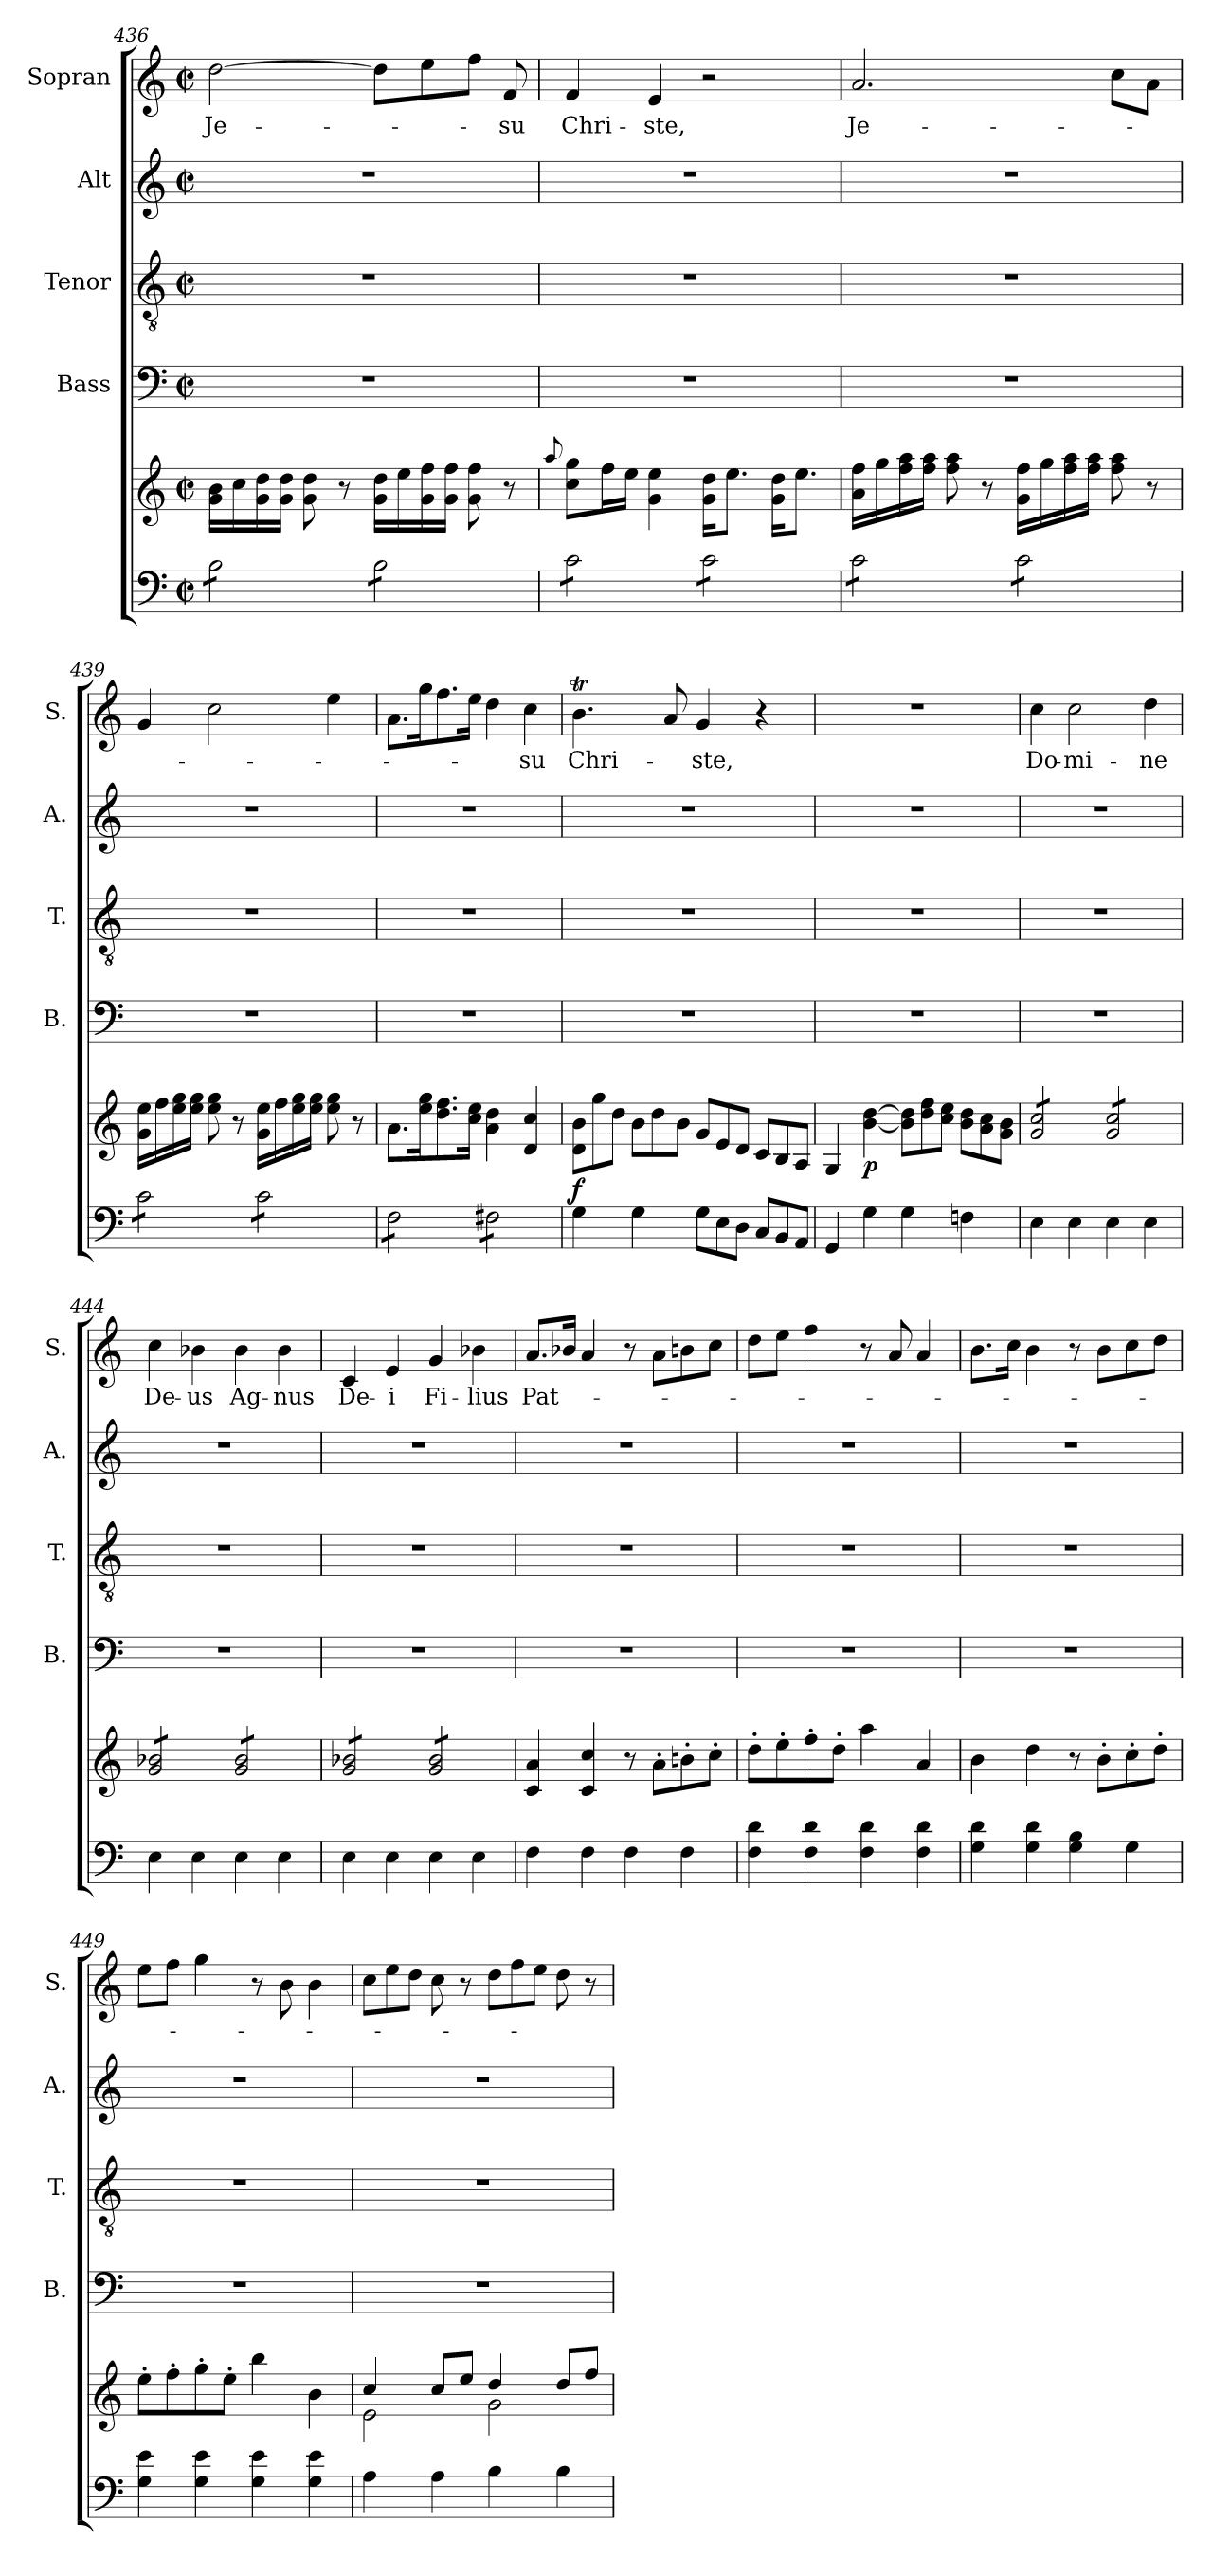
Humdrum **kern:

**kern	**kern	**dynam	**kern	**kern	**kern	**kern	**text
*part5	*part5	*part5	*part4	*part3	*part2	*part1	*part1
*staff6	*staff5	*staff5/6	*staff4	*staff3	*staff2	*staff1	*staff1
*	*	*	*I"Bass	*I"Tenor	*I"Alt	*I"Sopran	*
*	*	*	*I'B.	*I'T.	*I'A.	*I'S.	*
*clefF4	*clefG2	*	*clefF4	*clefGv2	*clefG2	*clefG2	*
*k[]	*k[]	*	*k[]	*k[]	*k[]	*k[]	*
*C:	*C:	*	*C:	*C:	*C:	*C:	*
*M2/2	*M2/2	*	*M2/2	*M2/2	*M2/2	*M2/2	*
*met(c|)	*met(c|)	*	*met(c|)	*met(c|)	*met(c|)	*met(c|)	*
=436	=436	=436	=436	=436	=436	=436	=436
!	!	!	!	!	!	!	!LO:LY:b
*tremolo	*	*	*	*	*	*	*
8B\L	16g\ 16b\LL	.	1r	1r	1r	[2dd\	Je-
.	16cc\	.	.	.	.	.	.
8B\	16g\ 16dd\	.	.	.	.	.	.
.	16g\ 16dd\JJ	.	.	.	.	.	.
8B\	8g\ 8dd\	.	.	.	.	.	.
8B\J	8r	.	.	.	.	.	.
8B\L	16g\ 16dd\LL	.	.	.	.	8dd\L]	.
.	16ee\	.	.	.	.	.	.
8B\	16g\ 16ff\	.	.	.	.	8ee\	.
.	16g\ 16ff\JJ	.	.	.	.	.	.
8B\	8g\ 8ff\	.	.	.	.	8ff\J	.
!	!	!	!	!	!	!	!LO:LY:b
8B\J	8r	.	.	.	.	8f/	-su
=437	=437	=437	=437	=437	=437	=437	=437
.	8qqaa/	.	.	.	.	.	.
!	!	!	!	!	!	!	!LO:LY:b
8c\L	8cc\ 8gg\L	.	1r	1r	1r	4f/	Chri-
8c\	16ff\L	.	.	.	.	.	.
.	16ee\JJ	.	.	.	.	.	.
!	!	!	!	!	!	!	!LO:LY:b
8c\	4g\ 4ee\	.	.	.	.	4e/	-ste,
8c\J	.	.	.	.	.	.	.
8c\L	16g\ 16dd\KL	.	.	.	.	2r	.
.	8.ee\J	.	.	.	.	.	.
8c\	.	.	.	.	.	.	.
8c\	16g\ 16dd\KL	.	.	.	.	.	.
.	8.ee\J	.	.	.	.	.	.
8c\J	.	.	.	.	.	.	.
=438	=438	=438	=438	=438	=438	=438	=438
!	!	!	!	!	!	!	!LO:LY:b
8c\L	16a\ 16ff\LL	.	1r	1r	1r	2.a/	Je-
.	16gg\	.	.	.	.	.	.
8c\	16ff\ 16aa\	.	.	.	.	.	.
.	16ff\ 16aa\JJ	.	.	.	.	.	.
8c\	8ff\ 8aa\	.	.	.	.	.	.
8c\J	8r	.	.	.	.	.	.
8c\L	16g\ 16ff\LL	.	.	.	.	.	.
.	16gg\	.	.	.	.	.	.
8c\	16ff\ 16aa\	.	.	.	.	.	.
.	16ff\ 16aa\JJ	.	.	.	.	.	.
8c\	8ff\ 8aa\	.	.	.	.	8cc\L	.
8c\J	8r	.	.	.	.	8a\J	.
!!LO:LB:g=z
=439	=439	=439	=439	=439	=439	=439	=439
8c\L	16g\ 16ee\LL	.	1r	1r	1r	4g/	.
.	16ff\	.	.	.	.	.	.
8c\	16ee\ 16gg\	.	.	.	.	.	.
.	16ee\ 16gg\JJ	.	.	.	.	.	.
8c\	8ee\ 8gg\	.	.	.	.	2cc\	.
8c\J	8r	.	.	.	.	.	.
8c\L	16g\ 16ee\LL	.	.	.	.	.	.
.	16ff\	.	.	.	.	.	.
8c\	16ee\ 16gg\	.	.	.	.	.	.
.	16ee\ 16gg\JJ	.	.	.	.	.	.
8c\	8ee\ 8gg\	.	.	.	.	4ee\	.
8c\J	8r	.	.	.	.	.	.
=440	=440	=440	=440	=440	=440	=440	=440
8F\L	8.a\L	.	1r	1r	1r	8.a\L	.
8F\	.	.	.	.	.	.	.
.	16ee\ 16gg\k	.	.	.	.	16gg\k	.
8F\	8.dd\ 8.ff\	.	.	.	.	8.ff\	.
8F\J	.	.	.	.	.	.	.
.	16cc\ 16ee\Jk	.	.	.	.	16ee\Jk	.
8F#X\L	4a\ 4dd\	.	.	.	.	4dd\	.
8F#X\	.	.	.	.	.	.	.
!	!	!	!	!	!	!	!LO:LY:b
8F#X\	4d/ 4cc/	.	.	.	.	4cc\	-su
8F#X\J	.	.	.	.	.	.	.
*Xtremolo	*	*	*	*	*	*	*
=441	=441	=441	=441	=441	=441	=441	=441
*	*Xtuplet	*	*	*	*	*	*
!	!	!LO:DY:b	!	!	!	!	!LO:LY:b
4G\	12d\ 12b\L	f	1r	1r	1r	4.bt\	Chri-
.	12gg\	.	.	.	.	.	.
.	12dd\J	.	.	.	.	.	.
4G\	12b\L	.	.	.	.	.	.
.	12dd\	.	.	.	.	.	.
.	.	.	.	.	.	8a/	.
.	12b\J	.	.	.	.	.	.
*Xtuplet	*	*	*	*	*	*	*
!	!	!	!	!	!	!	!LO:LY:b
12G\L	12g/L	.	.	.	.	4g/	-ste,
12E\	12e/	.	.	.	.	.	.
12D\J	12d/J	.	.	.	.	.	.
12C/L	12c/L	.	.	.	.	4r	.
12BB/	12B/	.	.	.	.	.	.
12AA/J	12A/J	.	.	.	.	.	.
=442	=442	=442	=442	=442	=442	=442	=442
4GG/	4G/	.	1r	1r	1r	1r	.
!	!	!LO:DY:b	!	!	!	!	!
4G\	[4b\ [4dd\	p	.	.	.	.	.
4G\	12b\] 12dd\]L	.	.	.	.	.	.
.	12dd\ 12ff\	.	.	.	.	.	.
.	12cc\ 12ee\J	.	.	.	.	.	.
4Fn\	12b\ 12dd\L	.	.	.	.	.	.
.	12a\ 12cc\	.	.	.	.	.	.
.	12g\ 12b\J	.	.	.	.	.	.
=443	=443	=443	=443	=443	=443	=443	=443
!	!	!	!	!	!	!	!LO:LY:b
*	*tremolo	*	*	*	*	*	*
4E\	8g/ 8cc/L	.	1r	1r	1r	4cc\	Do-
.	8g/ 8cc/	.	.	.	.	.	.
!	!	!	!	!	!	!	!LO:LY:b
4E\	8g/ 8cc/	.	.	.	.	2cc\	-mi-
.	8g/ 8cc/J	.	.	.	.	.	.
4E\	8g/ 8cc/L	.	.	.	.	.	.
.	8g/ 8cc/	.	.	.	.	.	.
!	!	!	!	!	!	!	!LO:LY:b
4E\	8g/ 8cc/	.	.	.	.	4dd\	-ne
.	8g/ 8cc/J	.	.	.	.	.	.
!!LO:PB:g=z
=444	=444	=444	=444	=444	=444	=444	=444
!	!	!	!	!	!	!	!LO:LY:b
4E\	8g/ 8b-X/L	.	1r	1r	1r	4cc\	De-
.	8g/ 8b-X/	.	.	.	.	.	.
!	!	!	!	!	!	!	!LO:LY:b
4E\	8g/ 8b-X/	.	.	.	.	4b-X\	-us
.	8g/ 8b-X/J	.	.	.	.	.	.
!	!	!	!	!	!	!	!LO:LY:b
4E\	8g/ 8b-/L	.	.	.	.	4b-\	Ag-
.	8g/ 8b-/	.	.	.	.	.	.
!	!	!	!	!	!	!	!LO:LY:b
4E\	8g/ 8b-/	.	.	.	.	4b-\	-nus
.	8g/ 8b-/J	.	.	.	.	.	.
=445	=445	=445	=445	=445	=445	=445	=445
!	!	!	!	!	!	!	!LO:LY:b
4E\	8g/ 8b-X/L	.	1r	1r	1r	4c/	De-
.	8g/ 8b-X/	.	.	.	.	.	.
!	!	!	!	!	!	!	!LO:LY:b
4E\	8g/ 8b-X/	.	.	.	.	4e/	-i
.	8g/ 8b-X/J	.	.	.	.	.	.
!	!	!	!	!	!	!	!LO:LY:b
4E\	8g/ 8b-/L	.	.	.	.	4g/	Fi-
.	8g/ 8b-/	.	.	.	.	.	.
!	!	!	!	!	!	!	!LO:LY:b
4E\	8g/ 8b-/	.	.	.	.	4b-X\	-lius
.	8g/ 8b-/J	.	.	.	.	.	.
*	*Xtremolo	*	*	*	*	*	*
=446	=446	=446	=446	=446	=446	=446	=446
!	!	!	!	!	!	!	!LO:LY:b
4F\	4c/ 4a/	.	1r	1r	1r	8.a/L	Pat-
.	.	.	.	.	.	16b-X/Jk	.
4F\	4c/ 4cc/	.	.	.	.	4a/	.
4F\	8r	.	.	.	.	8r	.
.	8a'>\L	.	.	.	.	8a\L	.
4F\	8bn'>\	.	.	.	.	8bn\	.
.	8cc'>\J	.	.	.	.	8cc\J	.
=447	=447	=447	=447	=447	=447	=447	=447
4F\ 4d\	8dd'>\L	.	1r	1r	1r	8dd\L	.
.	8ee'>\	.	.	.	.	8ee\J	.
4F\ 4d\	8ff'>\	.	.	.	.	4ff\	.
.	8dd'>\J	.	.	.	.	.	.
4F\ 4d\	4aa\	.	.	.	.	8r	.
.	.	.	.	.	.	8a/	.
4F\ 4d\	4a/	.	.	.	.	4a/	.
=448	=448	=448	=448	=448	=448	=448	=448
4G\ 4d\	4b\	.	1r	1r	1r	8.b\L	.
.	.	.	.	.	.	16cc\Jk	.
4G\ 4d\	4dd\	.	.	.	.	4b\	.
4G\ 4B\	8r	.	.	.	.	8r	.
.	8b'>\L	.	.	.	.	8b\L	.
4G\	8cc'>\	.	.	.	.	8cc\	.
.	8dd'>\J	.	.	.	.	8dd\J	.
!!LO:LB:g=z
=449	=449	=449	=449	=449	=449	=449	=449
4G\ 4e\	8ee'>\L	.	1r	1r	1r	8ee\L	.
.	8ff'>\	.	.	.	.	8ff\J	.
4G\ 4e\	8gg'>\	.	.	.	.	4gg\	.
.	8ee'>\J	.	.	.	.	.	.
4G\ 4e\	4bb\	.	.	.	.	8r	.
.	.	.	.	.	.	8b\	.
4G\ 4e\	4b\	.	.	.	.	4b\	.
=450	=450	=450	=450	=450	=450	=450	=450
*	*^	*	*	*	*	*	*
*	*	*	*	*	*	*	*Xtuplet	*
4A\	4cc/	2e\	.	1r	1r	1r	12cc\L	.
.	.	.	.	.	.	.	12ee\	.
.	.	.	.	.	.	.	12dd\J	.
4A\	8cc/L	.	.	.	.	.	8cc\	.
.	8ee/J	.	.	.	.	.	8r	.
4B\	4dd/	2g\	.	.	.	.	12dd\L	.
.	.	.	.	.	.	.	12ff\	.
.	.	.	.	.	.	.	12ee\J	.
4B\	8dd/L	.	.	.	.	.	8dd\	.
.	8ff/J	.	.	.	.	.	8r	.
*	*v	*v	*	*	*	*	*	*
=	=	=	=	=	=	=	=
*-	*-	*-	*-	*-	*-	*-	*-
